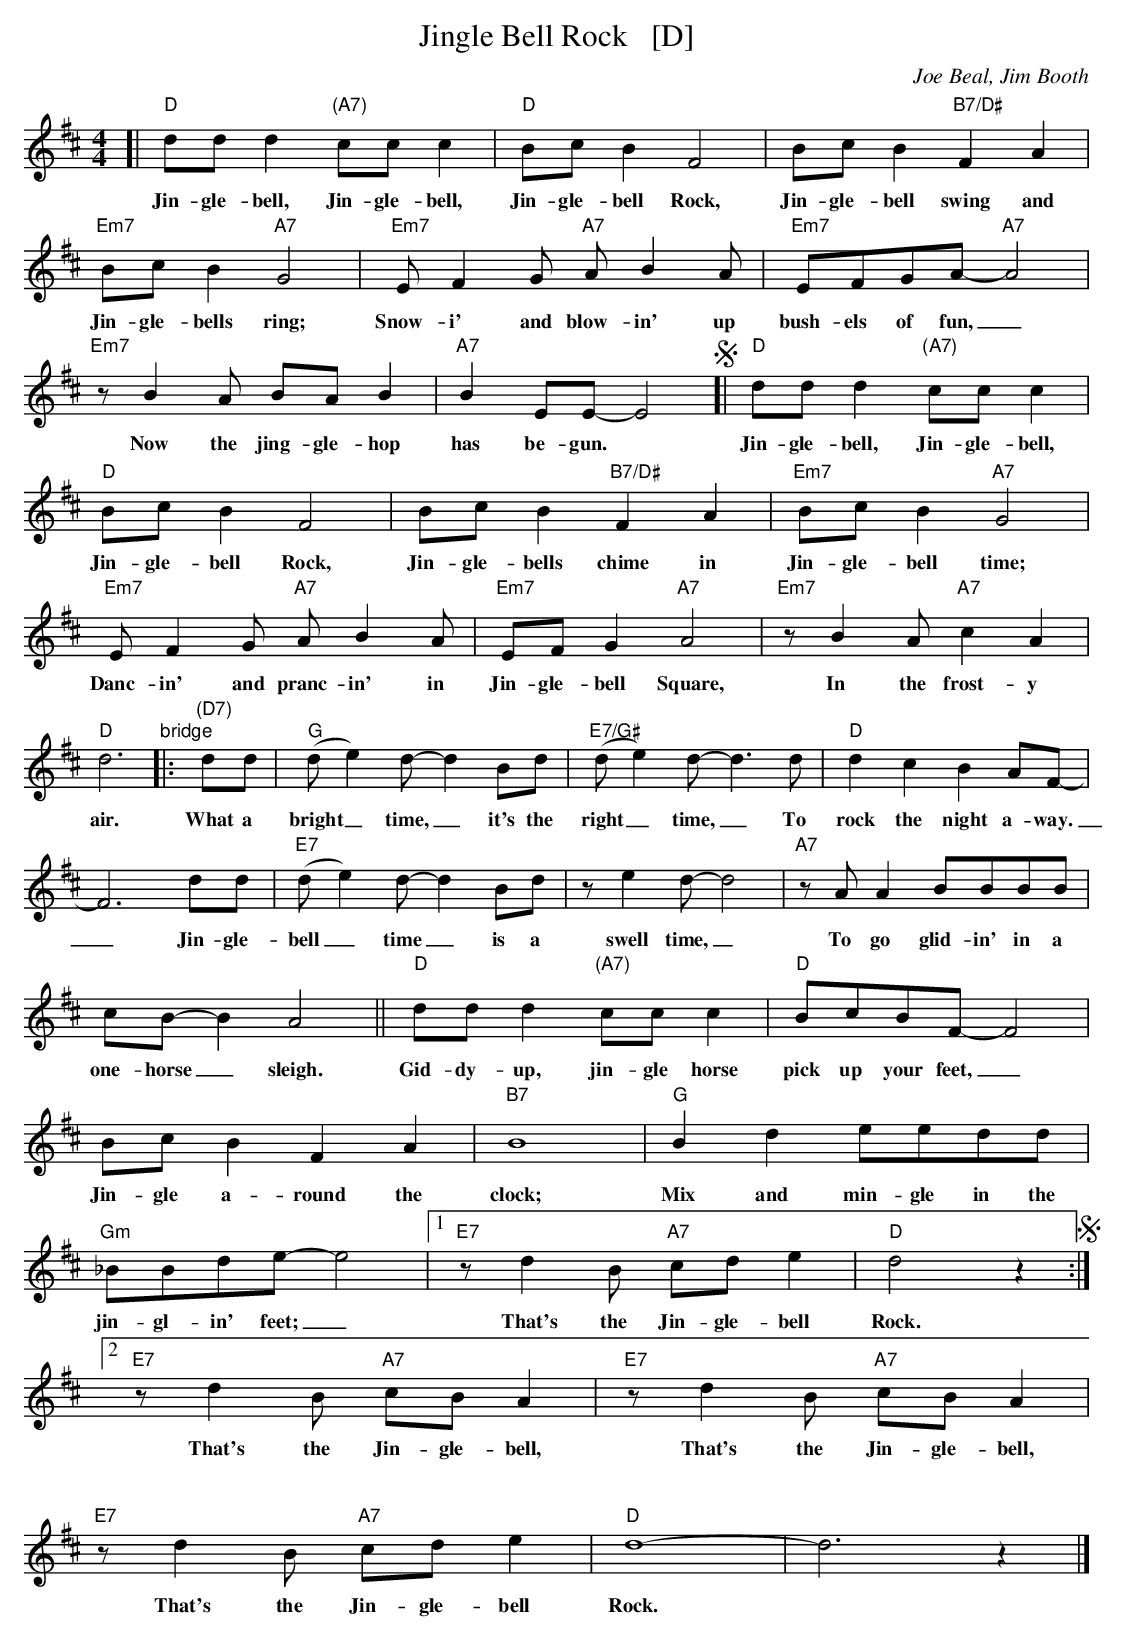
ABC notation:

X:1
T: Jingle Bell Rock   [D]
C: Joe Beal, Jim Booth
M: 4/4
L: 1/8
K: D
[| "D"ddd2 "(A7)"ccc2 | "D"BcB2 F4 | BcB2 "B7/D#"F2A2 | "Em7"BcB2 "A7"G4 |
w: Jin-gle-bell, Jin-gle-bell, Jin-gle-bell Rock, Jin-gle-bell swing and Jin-gle-bells ring;
   "Em7"EF2G "A7"AB2A | "Em7"EFGA- "A7"A4 | "Em7"zB2A BAB2 | "A7"B2EE- E4 !segno![|
w: Snow-i' and blow-in' up bush-els of fun,_ Now the jing-gle-hop has be-gun.
   "D"ddd2 "(A7)"ccc2 | "D"BcB2 F4 | BcB2 "B7/D#"F2A2 | "Em7"BcB2 "A7"G4 |
w: Jin-gle-bell, Jin-gle-bell, Jin-gle-bell Rock, Jin-gle-bells chime in Jin-gle-bell time;
   "Em7"EF2G "A7"AB2A | "Em7"EFG2 "A7"A4 | "Em7"zB2A "A7"c2A2 | "D"d6 "bridge"|: "(D7)"dd |
w: Danc-in' and pranc-in' in Jin-gle-bell Square, In the frost-y air. What a
   "G"(de2)d-d2Bd | "E7/G#"(de2)d- d3d | "D"d2c2 B2AF- | F6 dd |
w: bright_ time,_ it's the right_ time,_ To rock the night a-way._ Jin-gle-
   "E7"(de2)d- d2Bd | ze2d- d4 | "A7"zAA2 BBBB | cB-B2 A4 ||
w: bell_ time_ is a swell time,_ To go glid-in' in a one-horse_ sleigh.
   "D"ddd2 "(A7)"ccc2 | "D"BcBF- F4 | BcB2 F2A2 | "B7"B8 |
w: Gid-dy-up, jin-gle  horse pick up your feet,_ Jin-gle a-round the clock;
   "G"B2d2 eedd | "Gm"_BBde- e4 |[1 "E7"zd2B "A7"cde2 | "D"d4 z2 !segno!:|
w: Mix and min-gle in the jin-gl-in' feet;_ That's the Jin-gle-bell Rock.
[2  "E7"zd2B "A7"cBA2 | "E7"zd2B "A7"cBA2 | "E7"zd2B "A7"cde2 | "D"d8- | d6 z2 |]
w: That's the Jin-gle-bell, That's the Jin-gle-bell, That's the Jin-gle-bell Rock.
